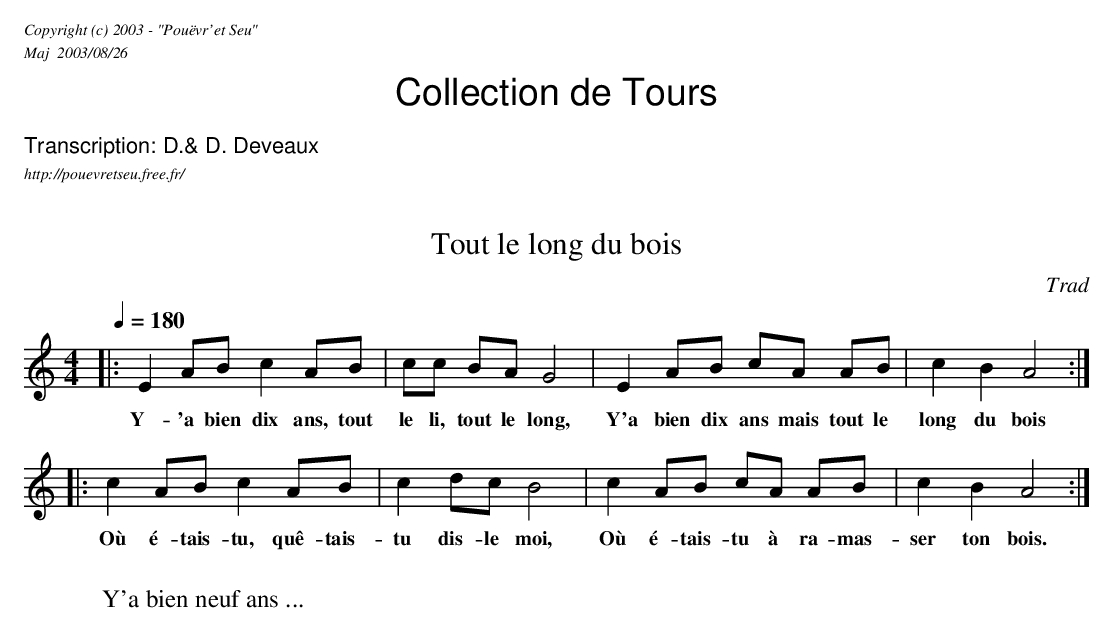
X:1
T: Tout le long du bois
C: Trad
L: 1/8
M: 4/4
Q: 1/4=180
K: C
|: E2 AB c2 AB | cc BA G4 | E2 AB cA AB | c2 B2 A4 :|
w: Y-'a bien dix ans, tout le li, tout le long, Y'a bien dix ans mais tout le long du bois
|: c2 AB c2 AB | c2 dc B4 | c2 AB cA AB | c2 B2 A4 :|
w:Où é-tais-tu, quê-tais-tu dis-le moi, Où é-tais-tu à ra-mas-ser ton bois.
W:
W: Y'a bien neuf ans ...
